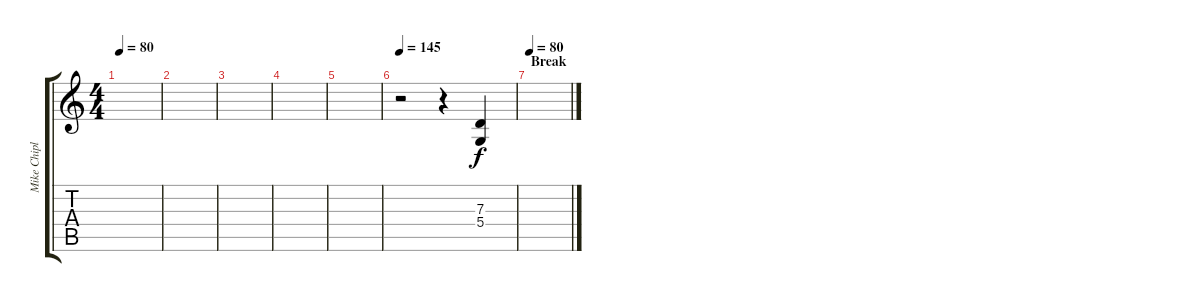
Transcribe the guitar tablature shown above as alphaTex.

\track ("Mike Chiplin (2)" "Mike Chipl") {instrument reversecymbal}
\staff {score tabs}
\tuning (E4 B3 G3 D3 A2 E2) {hide}
\ts (4 4)
\tempo 80
\clef g2
\ks c
|
|
|
|
|
\tempo 145
r.2 r.4 (7.3 5.4).4 |
\section ("" "Break")
\tempo 80
